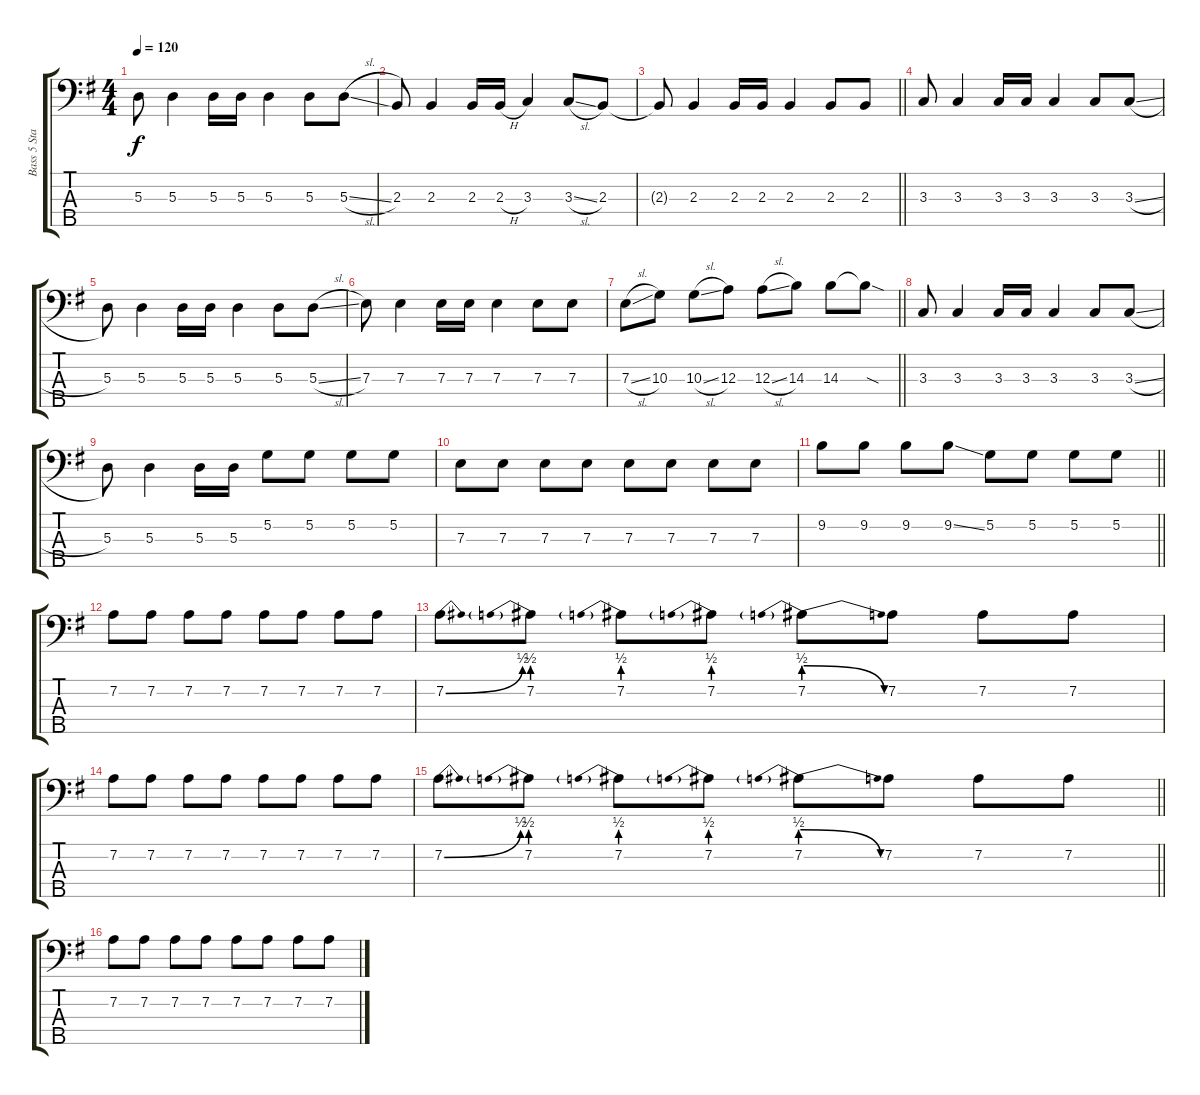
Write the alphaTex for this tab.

\track ("Bass 5 Standard" "Bass 5 Sta") {instrument electricbassfinger}
\staff {score tabs}
\tuning (G2 D2 A1 E1 B0) {hide}
\ts (4 4)
\tempo 120
\clef f4
\ks eminor
5.3.8{dy f} 5.3.4 5.3.16 5.3.16 5.3.4 5.3.8 5.3{sl}.8 |
2.3.8 2.3.4 2.3.16 2.3{h}.16 3.3.4 3.3{sl}.8 2.3.8 |
\barLineRight lightlight
2.3{t}.8 2.3.4 2.3.16 2.3.16 2.3.4 2.3.8 2.3.8 |
3.3.8 3.3.4 3.3.16 3.3.16 3.3.4 3.3.8 3.3{sl}.8 |
5.3.8 5.3.4 5.3.16 5.3.16 5.3.4 5.3.8 5.3{sl}.8 |
7.3.8 7.3.4 7.3.16 7.3.16 7.3.4 7.3.8 7.3.8 |
\barLineRight lightlight
7.3{sl}.8 10.3.8 10.3{sl}.8 12.3.8 12.3{sl}.8 14.3.8 14.3.8 14.3{sod t}.8 |
3.3.8 3.3.4 3.3.16 3.3.16 3.3.4 3.3.8 3.3{sl}.8 |
5.3.8 5.3.4 5.3.16 5.3.16 5.2.8 5.2.8 5.2.8 5.2.8 |
7.3.8 7.3.8 7.3.8 7.3.8 7.3.8 7.3.8 7.3.8 7.3.8 |
\barLineRight lightlight
9.2.8 9.2.8 9.2.8 9.2{ss}.8 5.2.8 5.2.8 5.2.8 5.2.8 |
\section ("" "")
7.2.8 7.2.8 7.2.8 7.2.8 7.2.8 7.2.8 7.2.8 7.2.8 |
7.2{be (bend 0 0 60 2)}.8 7.2{be (prebend 0 2 60 2)}.8 7.2{be (prebend 0 2 60 2)}.8 7.2{be (prebend 0 2 60 2)}.8 7.2{be (prebendrelease 0 2 60 0)}.8 7.2.8 7.2.8 7.2.8 |
7.2.8 7.2.8 7.2.8 7.2.8 7.2.8 7.2.8 7.2.8 7.2.8 |
\barLineRight lightlight
7.2{be (bend 0 0 60 2)}.8 7.2{be (prebend 0 2 60 2)}.8 7.2{be (prebend 0 2 60 2)}.8 7.2{be (prebend 0 2 60 2)}.8 7.2{be (prebendrelease 0 2 60 0)}.8 7.2.8 7.2.8 7.2.8 |
7.2.8 7.2.8 7.2.8 7.2.8 7.2.8 7.2.8 7.2.8 7.2.8
